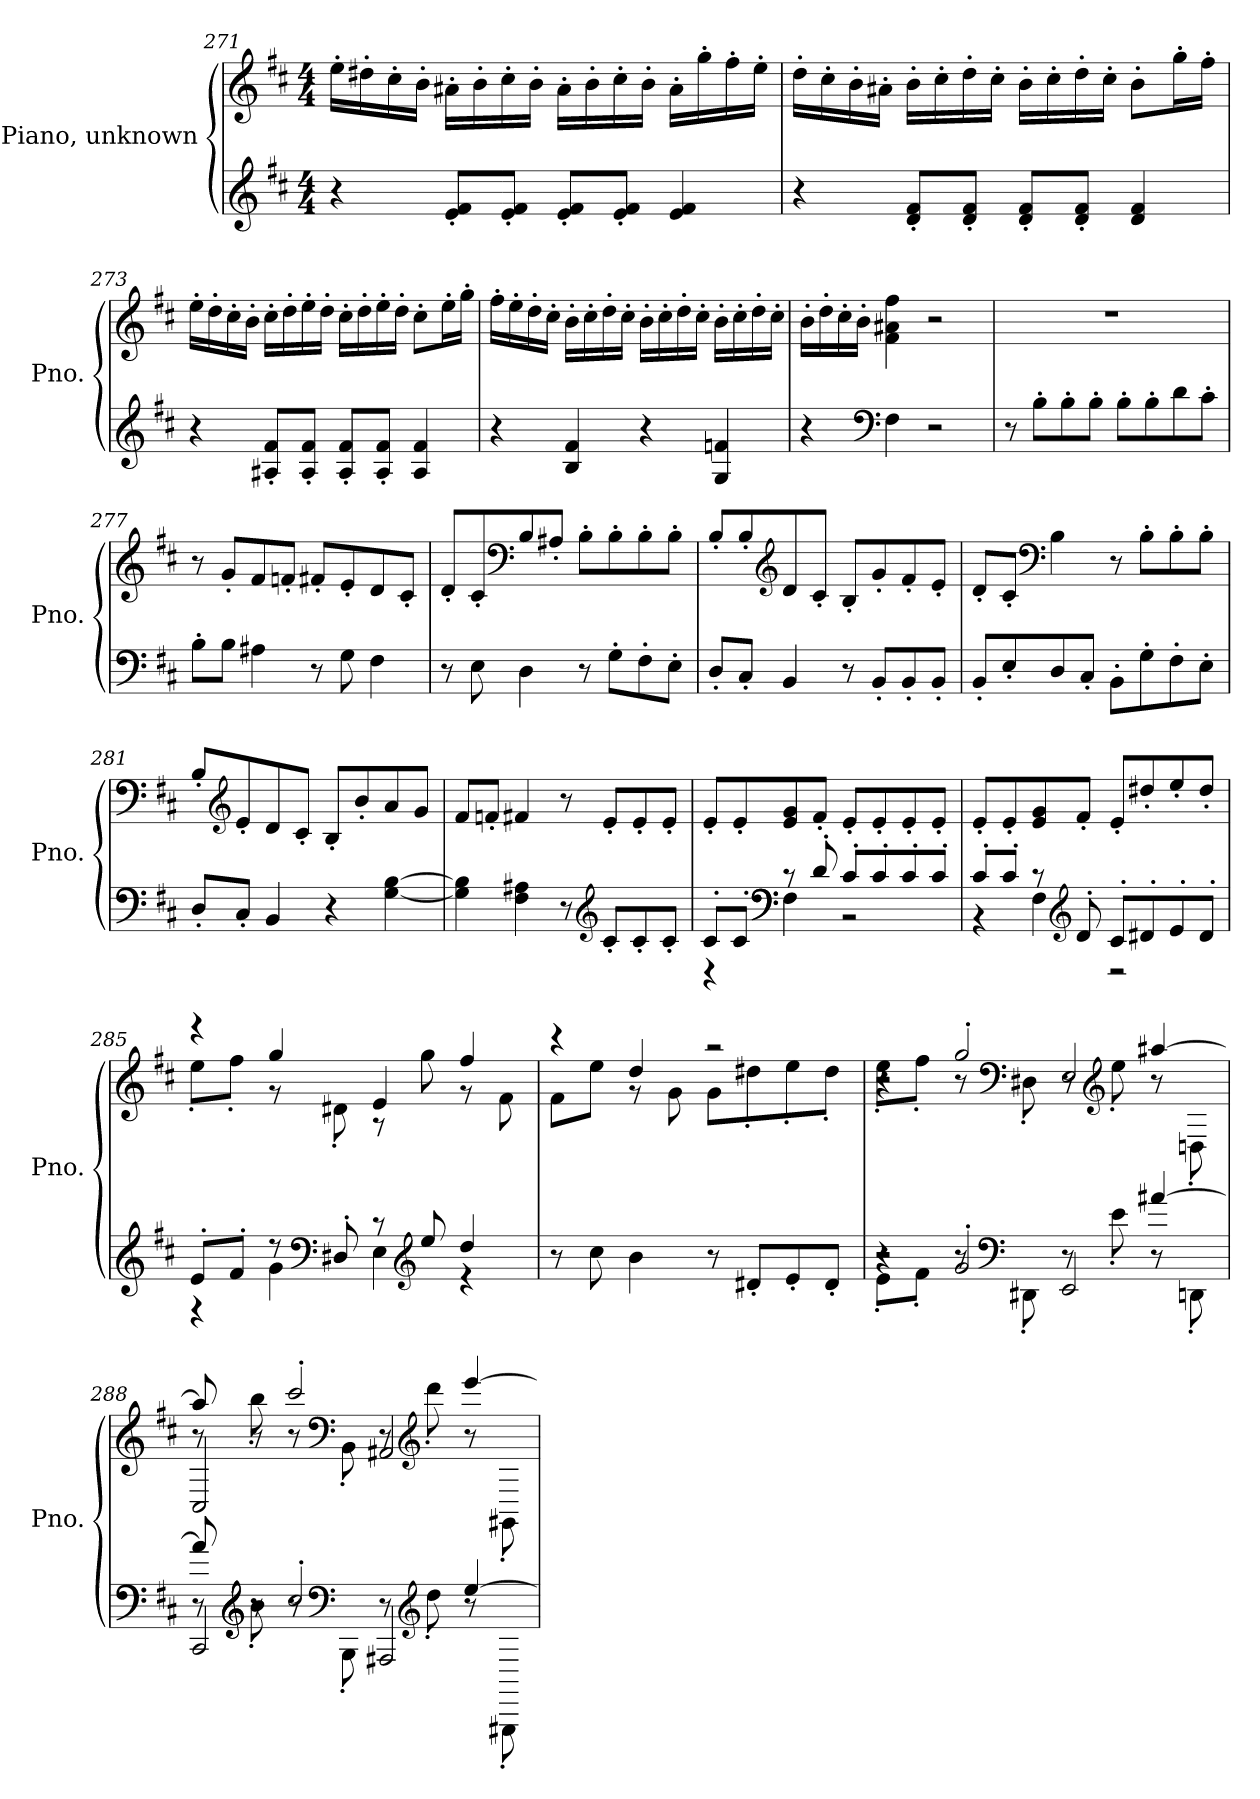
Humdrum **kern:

**kern	**kern
*part1	*part1
*staff2	*staff1
*I"Piano, unknown	*
*I'Pno.	*
*clefG2	*clefG2
*k[f#c#]	*k[f#c#]
*M4/4	*M4/4
=271	=271
4r	16ee'\LL
.	16dd#X'\
.	16cc#'\
.	16b'\JJ
8e/' 8f#/'L	16a#X'\LL
.	16b'\
8e/' 8f#/'J	16cc#'\
.	16b'\JJ
8e/' 8f#/'L	16a#'\LL
.	16b'\
8e/' 8f#/'J	16cc#'\
.	16b'\JJ
4e/ 4f#/	16a#'\LL
.	16gg'\
.	16ff#'\
.	16ee'\JJ
!!LO:PB:g=z
=272	=272
4r	16dd'\LL
.	16cc#'\
.	16b'\
.	16a#X'\JJ
8d/' 8f#/'L	16b'\LL
.	16cc#'\
8d/' 8f#/'J	16dd'\
.	16cc#'\JJ
8d/' 8f#/'L	16b'\LL
.	16cc#'\
8d/' 8f#/'J	16dd'\
.	16cc#'\JJ
4d/ 4f#/	8b'\L
.	16gg'\L
.	16ff#'\JJ
=273	=273
4r	16ee'\LL
.	16dd'\
.	16cc#'\
.	16b'\JJ
8A#X/' 8f#/'L	16cc#'\LL
.	16dd'\
8A#/' 8f#/'J	16ee'\
.	16dd'\JJ
8A#/' 8f#/'L	16cc#'\LL
.	16dd'\
8A#/' 8f#/'J	16ee'\
.	16dd'\JJ
4A#/ 4f#/	8cc#'\L
.	16ee'\L
.	16gg'\JJ
!!LO:LB:g=z
=274	=274
4r	16ff#'\LL
.	16ee'\
.	16dd'\
.	16cc#'\JJ
4B/ 4f#/	16b'\LL
.	16cc#'\
.	16dd'\
.	16cc#'\JJ
4r	16b'\LL
.	16cc#'\
.	16dd'\
.	16cc#'\JJ
4G/ 4fn/	16b'\LL
.	16cc#'\
.	16dd'\
.	16cc#'\JJ
=275	=275
4r	16b'\LL
.	16dd'\
.	16cc#'\
.	16b'\JJ
*clefF4	*
4F#\	4f#\ 4a#X\ 4ff#\
2r	2r
=276	=276
8r	1r
8B'\L	.
8B'\	.
8B'\J	.
8B'\L	.
8B'\	.
8d\	.
8c#'\J	.
=277	=277
8B'\L	8r
8B\J	8g'/L
4A#X\	8f#/
.	8fn'/J
8r	8f#X'/L
8G\	8e'/
4F#\	8d/
.	8c#'/J
!!LO:LB:g=z
=278	=278
8r	8d'/L
8E\	8c#'/
*	*clefF4
4D\	8B/
.	8A#X'/J
8r	8B'\L
8G'\L	8B'\
8F#'\	8B'\
8E'\J	8B'\J
=279	=279
8D'/L	8B'/L
8C#'/J	8B'/
*	*clefG2
4BB/	8d/
.	8c#'/J
8r	8B'/L
8BB'/L	8g'/
8BB'/	8f#'/
8BB'/J	8e'/J
=280	=280
8BB'/L	8d'/L
8E'/	8c#'/J
*	*clefF4
8D/	4B\
8C#'/J	.
8BB'\L	8r
8G'\	8B'\L
8F#'\	8B'\
8E'\J	8B'\J
=281	=281
8D'/L	8B'/L
*	*clefG2
8C#'/J	8e'/
4BB/	8d/
.	8c#'/J
4r	8B'/L
.	8b'/
[4G\ [4B\	8a/
.	8g/J
!!LO:LB:g=z
=282	=282
4G\] 4B\]	8f#/L
.	8fn'/J
4F#\ 4A#X\	4f#X/
8r	8r
*clefG2	*
8c#'/L	8e'/L
8c#'/	8e'/
8c#'/J	8e'/J
=283	=283
*^	*
8c#'/L	4r	8e'/L
8c#'/J	.	8e'/
*clefF4	*	*
8r	4F#\	8e/ 8g/
8d'/	.	8f#'/J
8c#'/L	2r	8e'/L
8c#'/	.	8e'/
8c#'/	.	8e'/
8c#'/J	.	8e'/J
=284	=284	=284
8c#'/L	4r	8e'/L
8c#'/J	.	8e'/
8r	4F#\	8e/ 8g/
*clefG2	*	*
8d'/	.	8f#'/J
8c#'/L	2r	8e'/L
8d#X'/	.	8dd#X'/
8e'/	.	8ee'/
8d#'/J	.	8dd#'/J
!!LO:LB:g=z
=285	=285	=285
*	*	*^
8e'/L	4r	4r	8ee'\L
8f#'/J	.	.	8ff#'\J
8r	4g\	4gg/	8r
*clefF4	*	*	*
8D#X'/	.	.	8d#X'\
8r	4E\	4e/	8r
*clefG2	*	*	*
8ee/	.	.	8gg\
4dd/	4r	4ff#/	8r
.	.	.	8f#\
*v	*v	*	*
=286	=286	=286
8r	4r	8f#\L
8cc#\	.	8ee\J
4b\	4dd/	8r
.	.	8g\
8r	2r	8g\L
8d#X'/L	.	8dd#X'\
8e'/	.	8ee'\
8d#'/J	.	8dd#'\J
=287	=287	=287
*^	*	*^
*	*^	*	*	*
4r	8e'\L	2r	4r	8ee'\L	2r
.	8f#'\J	.	.	8ff#'\J	.
2g'/	8r	.	2gg'/	8r	.
*clefF4	*	*	*clefF4	*	*
.	8DD#X'\	.	.	8D#X'\	.
.	8r	2EE/	.	8r	2E/
*	*	*	*clefG2	*	*
.	8e'\	.	.	8ee'\	.
[4a#X/	8r	.	[4aa#X/	8r	.
.	8DDn'\	.	.	8Dn'\	.
!!LO:LB:g=z	!!	!!
=288	=288	=288	=288	=288	=288
8a#/]	8r	2CC#/	8aa#/]	8r	2C#/
*clefG2	*	*	*	*	*
8r	8b'\	.	8r	8bb'\	.
2cc#'/	8r	.	2ccc#'/	8r	.
*clefF4	*	*	*clefF4	*	*
.	8BBB'\	.	.	8BB'\	.
.	8r	2AAA#X/	.	8r	2AA#X/
*clefG2	*	*	*clefG2	*	*
.	8dd'\	.	.	8ddd'\	.
[4ee/	8r	.	[4eee/	8r	.
.	8GGG#X'\	.	.	8GG#X'\	.
*v	*v	*v	*	*	*
*	*v	*v	*v
=	=
*-	*-
